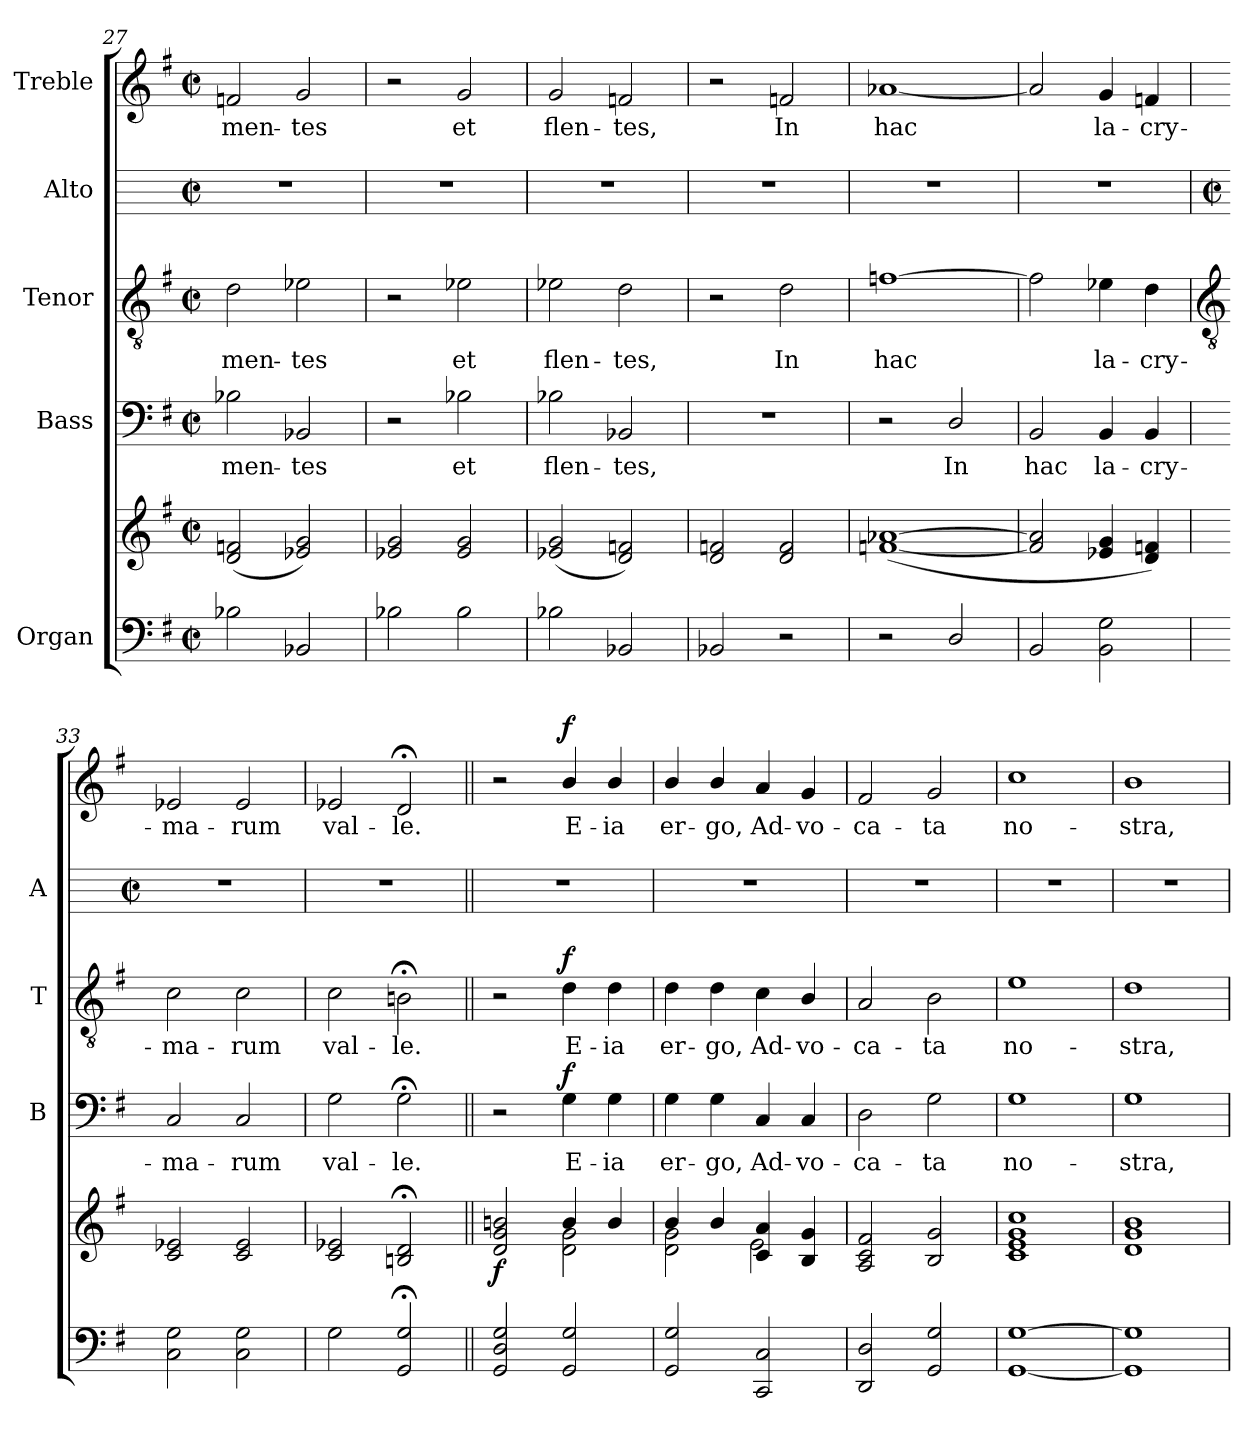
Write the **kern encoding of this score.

**kern	**kern	**dynam	**kern	**text	**dynam	**kern	**text	**dynam	**kern	**kern	**text	**dynam
*part5	*part5	*part5	*part4	*part4	*part4	*part3	*part3	*part3	*part2	*part1	*part1	*part1
*staff6	*staff5	*staff5/6	*staff4	*staff4	*staff4	*staff3	*staff3	*staff3	*staff2	*staff1	*staff1	*staff1
*I"Organ	*	*	*I"Bass	*	*	*I"Tenor	*	*	*I"Alto	*I"Treble	*	*
*	*	*	*I'B	*	*	*I'T	*	*	*I'A	*	*	*
*clefF4	*clefG2	*	*clefF4	*	*	*clefGv2	*	*	*	*clefG2	*	*
*k[f#]	*k[f#]	*	*k[f#]	*	*	*k[f#]	*	*	*	*k[f#]	*	*
*G:	*G:	*	*G:	*	*	*G:	*	*	*	*G:	*	*
*M2/2	*M2/2	*	*M2/2	*	*	*M2/2	*	*	*M2/2	*M2/2	*	*
*met(c|)	*met(c|)	*	*met(c|)	*	*	*met(c|)	*	*	*met(c|)	*met(c|)	*	*
=27	=27	=27	=27	=27	=27	=27	=27	=27	=27	=27	=27	=27
!	!	!	!	!LO:LY:b	!	!	!LO:LY:b	!	!	!	!LO:LY:b	!
2B-X	(<2d 2fn	.	2B-X	-men-	.	2d	-men-	.	1r	2fn	-men-	.
!	!	!	!	!LO:LY:b	!	!	!LO:LY:b	!	!	!	!LO:LY:b	!
2BB-X	2e-X 2g)	.	2BB-X	-tes	.	2e-X	-tes	.	.	2g	-tes	.
=28	=28	=28	=28	=28	=28	=28	=28	=28	=28	=28	=28	=28
2B-X	2e-X 2g	.	2r	.	.	2r	.	.	1r	2r	.	.
!	!	!	!	!LO:LY:b	!	!	!LO:LY:b	!	!	!	!LO:LY:b	!
2B-	2e- 2g	.	2B-X	et	.	2e-X	et	.	.	2g	et	.
=29	=29	=29	=29	=29	=29	=29	=29	=29	=29	=29	=29	=29
!	!	!	!	!LO:LY:b	!	!	!LO:LY:b	!	!	!	!LO:LY:b	!
2B-X	(<2e-X 2g	.	2B-X	flen-	.	2e-X	flen-	.	1r	2g	flen-	.
!	!	!	!	!LO:LY:b	!	!	!LO:LY:b	!	!	!	!LO:LY:b	!
2BB-X	2d 2fn)	.	2BB-X	-tes,	.	2d	-tes,	.	.	2fn	-tes,	.
=30	=30	=30	=30	=30	=30	=30	=30	=30	=30	=30	=30	=30
2BB-X	2d 2fn	.	1r	.	.	2r	.	.	1r	2r	.	.
!	!	!	!	!	!	!	!LO:LY:b	!	!	!	!LO:LY:b	!
2r	2d 2f	.	.	.	.	2d	In	.	.	2fn	In	.
=31	=31	=31	=31	=31	=31	=31	=31	=31	=31	=31	=31	=31
!	!	!	!	!	!	!	!LO:LY:b	!	!	!	!LO:LY:b	!
2r	(<[1fn [1a-X	.	2r	.	.	[1fn	hac	.	1r	[1a-X	hac	.
!	!	!	!	!LO:LY:b	!	!	!	!	!	!	!	!
2D/	.	.	2D/	In	.	.	.	.	.	.	.	.
=32	=32	=32	=32	=32	=32	=32	=32	=32	=32	=32	=32	=32
!	!	!	!	!LO:LY:b	!	!	!	!	!	!	!	!
2BB	2f] 2a-]	.	2BB	hac	.	2f]	.	.	1r	2a-]	.	.
!	!	!	!	!LO:LY:b	!	!	!LO:LY:b	!	!	!	!LO:LY:b	!
2BB 2G	4e-X 4g	.	4BB	la-	.	4e-X	la-	.	.	4g	la-	.
!	!	!	!	!LO:LY:b	!	!	!LO:LY:b	!	!	!	!LO:LY:b	!
.	4d 4f)	.	4BB	-cry-	.	4d	-cry-	.	.	4fn	-cry-	.
!!LO:LB:g=z
=33	=33	=33	=33	=33	=33	=33	=33	=33	=33	=33	=33	=33
*	*	*	*	*	*	*clefGv2	*	*	*	*	*	*
*	*	*	*	*	*	*	*	*	*M2/2	*	*	*
*	*	*	*	*	*	*	*	*	*met(c|)	*	*	*
*	*^	*	*	*	*	*	*	*	*	*	*	*
!	!	!	!	!	!LO:LY:b	!	!	!LO:LY:b	!	!	!	!LO:LY:b	!
2C 2G	2c 2e-X	1ryy	.	2C	-ma-	.	2c	-ma-	.	1r	2e-X	-ma-	.
!	!	!	!	!	!LO:LY:b	!	!	!LO:LY:b	!	!	!	!LO:LY:b	!
2C 2G	2c 2e-	.	.	2C	-rum	.	2c	-rum	.	.	2e-	-rum	.
=34	=34	=34	=34	=34	=34	=34	=34	=34	=34	=34	=34	=34	=34
!	!	!	!	!	!LO:LY:b	!	!	!LO:LY:b	!	!	!	!LO:LY:b	!
2G	2c 2e-X	1ryy	.	2G	val-	.	2c	val-	.	1r	2e-X	val-	.
!	!	!	!	!	!LO:LY:b	!	!	!LO:LY:b	!	!	!	!LO:LY:b	!
2GG; 2G;	2Bn;< 2d;<	.	.	2G;<	-le.	.	2Bn;<	-le.	.	.	2d;<	-le.	.
=35||	=35||	=35||	=35||	=35||	=35||	=35||	=35||	=35||	=35||	=35||	=35||	=35||	=35||
!	!	!	!LO:DY:b	!	!	!	!	!	!	!	!	!	!
2GG 2D 2G	2d 2g 2bn	2ryy	f	2r	.	.	2r	.	.	1r	2r	.	.
!	!	!	!	!	!LO:LY:b	!LO:DY:b	!	!LO:LY:b	!LO:DY:b	!	!	!LO:LY:b	!LO:DY:b
2GG 2G	4b/	2d\ 2g\	.	4G	E-	f	4d	E-	f	.	4b/	E-	f
!	!	!	!	!	!LO:LY:b	!	!	!LO:LY:b	!	!	!	!LO:LY:b	!
.	4b/	.	.	4G	-ia	.	4d	-ia	.	.	4b/	-ia	.
=36	=36	=36	=36	=36	=36	=36	=36	=36	=36	=36	=36	=36	=36
!	!	!	!	!	!LO:LY:b	!	!	!LO:LY:b	!	!	!	!LO:LY:b	!
2GG 2G	4b/	2d\ 2g\	.	4G	er-	.	4d	er-	.	1r	4b/	er-	.
!	!	!	!	!	!LO:LY:b	!	!	!LO:LY:b	!	!	!	!LO:LY:b	!
.	4b/	.	.	4G	-go,	.	4d	-go,	.	.	4b/	-go,	.
!	!	!	!	!	!LO:LY:b	!	!	!LO:LY:b	!	!	!	!LO:LY:b	!
2CC 2C	4c 4a	2e\	.	4C	Ad-	.	4c	Ad-	.	.	4a	Ad-	.
!	!	!	!	!	!LO:LY:b	!	!	!LO:LY:b	!	!	!	!LO:LY:b	!
.	4B 4g	.	.	4C	-vo-	.	4B/	-vo-	.	.	4g	-vo-	.
=37	=37	=37	=37	=37	=37	=37	=37	=37	=37	=37	=37	=37	=37
!	!	!	!	!	!LO:LY:b	!	!	!LO:LY:b	!	!	!	!LO:LY:b	!
2DD 2D	2A 2c 2f#	1ryy	.	2D	-ca-	.	2A	-ca-	.	1r	2f#	-ca-	.
!	!	!	!	!	!LO:LY:b	!	!	!LO:LY:b	!	!	!	!LO:LY:b	!
2GG 2G	2B 2g	.	.	2G	-ta	.	2B	-ta	.	.	2g	-ta	.
=38	=38	=38	=38	=38	=38	=38	=38	=38	=38	=38	=38	=38	=38
!	!	!	!	!	!LO:LY:b	!	!	!LO:LY:b	!	!	!	!LO:LY:b	!
[1GG [1G	1c 1e 1g 1cc	1ryy	.	1G	no-	.	1e	no-	.	1r	1cc	no-	.
=39	=39	=39	=39	=39	=39	=39	=39	=39	=39	=39	=39	=39	=39
!	!	!	!	!	!LO:LY:b	!	!	!LO:LY:b	!	!	!	!LO:LY:b	!
1GG] 1G]	1d 1g 1b	1ryy	.	1G	-stra,	.	1d	-stra,	.	1r	1b	-stra,	.
*	*v	*v	*	*	*	*	*	*	*	*	*	*	*
=	=	=	=	=	=	=	=	=	=	=	=	=
*-	*-	*-	*-	*-	*-	*-	*-	*-	*-	*-	*-	*-
